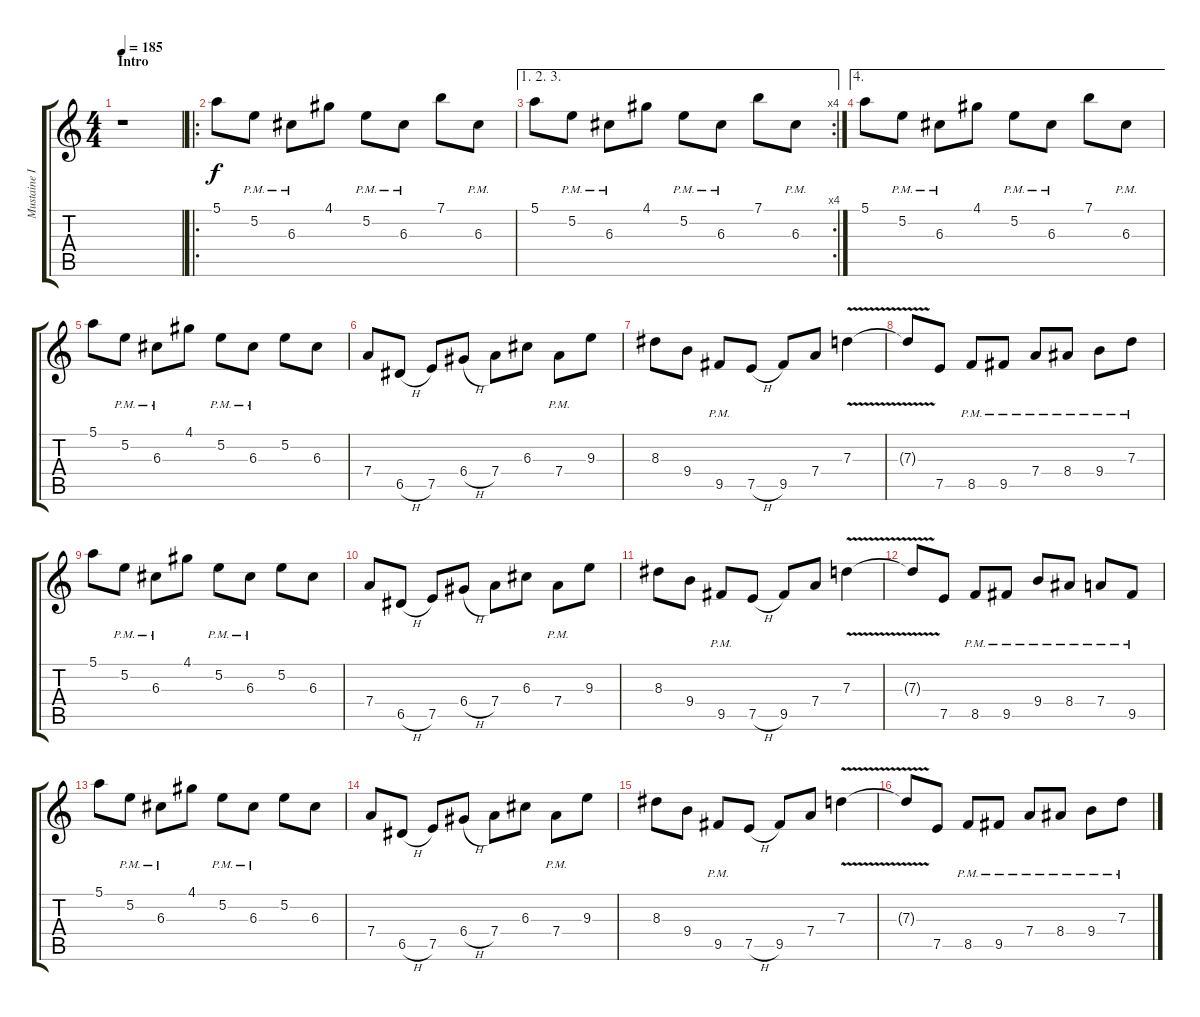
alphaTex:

\track ("Mustaine II" "Mustaine I") {instrument distortionguitar}
\staff {score tabs}
\tuning (E4 B3 G3 D3 A2 E2) {hide}
\ts (4 4)
\section ("" "Intro")
\tempo 185
\clef g2
\ks c
r.1{dy f instrument distortionguitar} |
\ro
5.1.8 5.2{pm}.8 6.3{pm}.8 4.1.8 5.2{pm}.8 6.3{pm}.8 7.1.8 6.3{pm}.8 |
\ae (1 2 3)
\rc 4
5.1.8 5.2{pm}.8 6.3{pm}.8 4.1.8 5.2{pm}.8 6.3{pm}.8 7.1.8 6.3{pm}.8 |
\ae 4
5.1.8 5.2{pm}.8 6.3{pm}.8 4.1.8 5.2{pm}.8 6.3{pm}.8 7.1.8 6.3{pm}.8 |
5.1.8 5.2{pm}.8 6.3{pm}.8 4.1.8 5.2{pm}.8 6.3{pm}.8 5.2.8 6.3.8 |
7.4.8 6.5{h}.8 7.5.8 6.4{h}.8 7.4.8 6.3.8 7.4{pm}.8 9.3.8 |
8.3.8 9.4.8 9.5{pm}.8 7.5{h}.8 9.5.8 7.4.8 7.3{v}.4 |
7.3{t}.8 7.5.8 8.5{pm}.8 9.5{pm}.8 7.4{pm}.8 8.4{pm}.8 9.4{pm}.8 7.3{pm}.8 |
5.1.8 5.2{pm}.8 6.3{pm}.8 4.1.8 5.2{pm}.8 6.3{pm}.8 5.2.8 6.3.8 |
7.4.8 6.5{h}.8 7.5.8 6.4{h}.8 7.4.8 6.3.8 7.4{pm}.8 9.3.8 |
8.3.8 9.4.8 9.5{pm}.8 7.5{h}.8 9.5.8 7.4.8 7.3{v}.4 |
7.3{t}.8 7.5.8 8.5{pm}.8 9.5{pm}.8 9.4{pm}.8 8.4{pm}.8 7.4{pm}.8 9.5{pm}.8 |
5.1.8 5.2{pm}.8 6.3{pm}.8 4.1.8 5.2{pm}.8 6.3{pm}.8 5.2.8 6.3.8 |
7.4.8 6.5{h}.8 7.5.8 6.4{h}.8 7.4.8 6.3.8 7.4{pm}.8 9.3.8 |
8.3.8 9.4.8 9.5{pm}.8 7.5{h}.8 9.5.8 7.4.8 7.3{v}.4 |
7.3{t}.8 7.5.8 8.5{pm}.8 9.5{pm}.8 7.4{pm}.8 8.4{pm}.8 9.4{pm}.8 7.3{pm}.8
